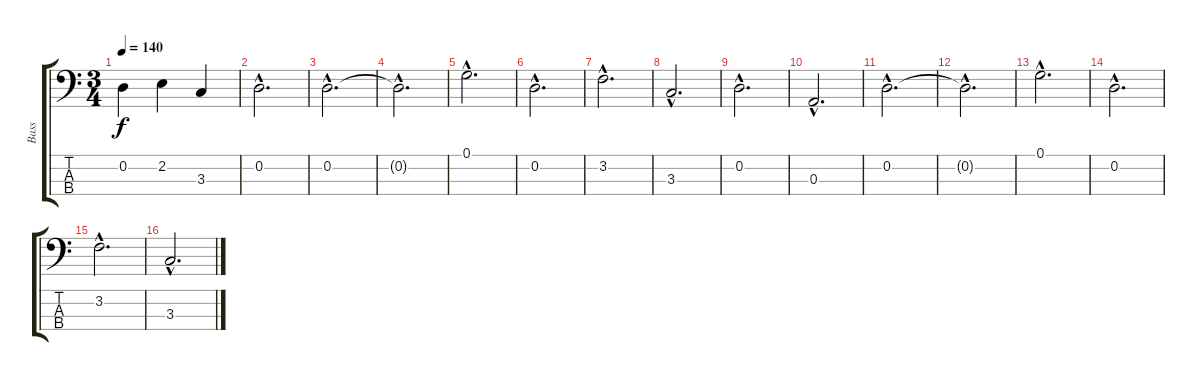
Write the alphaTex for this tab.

\track ("Bass" "Bass") {instrument electricbassfinger}
\staff {score tabs}
\tuning (G2 D2 A1 E1) {hide}
\ts (3 4)
\tempo 140
\clef f4
\ks c
0.2.4{dy f} 2.2.4 3.3.4 |
0.2{hac}.2{d} |
0.2{hac}.2{d} |
0.2{hac t}.2{d} |
0.1{hac}.2{d} |
0.2{hac}.2{d} |
3.2{hac}.2{d} |
3.3{hac}.2{d} |
0.2{hac}.2{d} |
0.3{hac}.2{d} |
0.2{hac}.2{d} |
0.2{hac t}.2{d} |
0.1{hac}.2{d} |
0.2{hac}.2{d} |
3.2{hac}.2{d} |
3.3{hac}.2{d}
